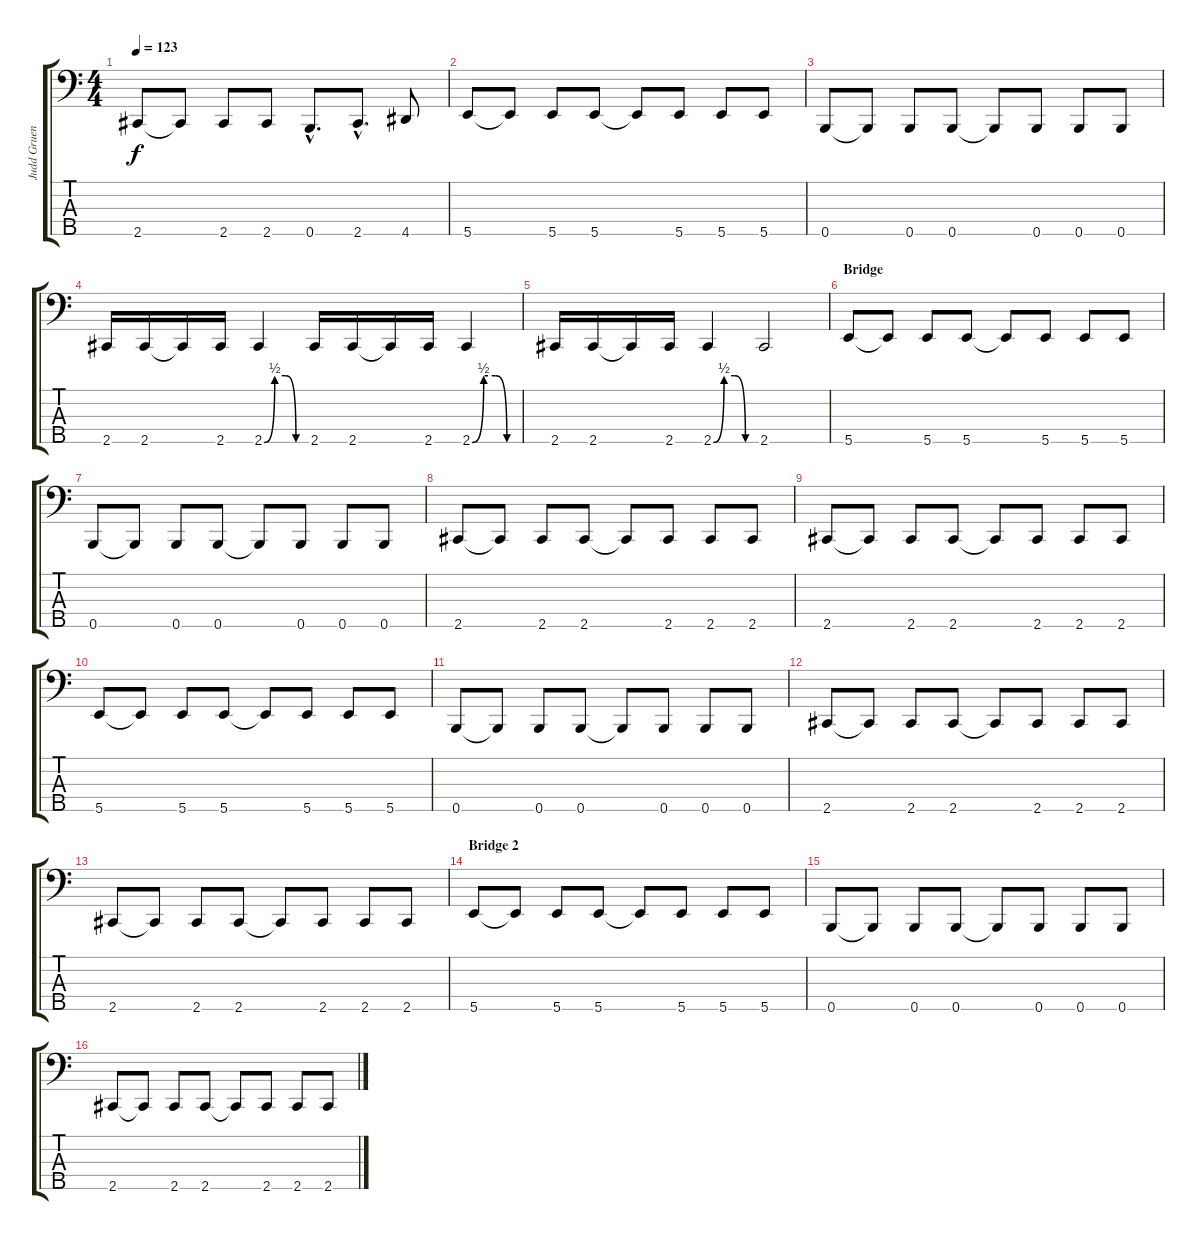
\track ("Judd Gruenbaum (Bass)" "Judd Gruen") {instrument electricbasspick}
\staff {score tabs}
\tuning (G2 D2 A1 E1 B0) {hide}
\ts (4 4)
\tempo 123
\clef f4
\ks c
2.5.8{dy f} 2.5{t}.8 2.5.8 2.5.8 0.5{hac}.8{d} 2.5{hac}.8{d} 4.5.8 |
5.5.8 5.5{t}.8 5.5.8 5.5.8 5.5{t}.8 5.5.8 5.5.8 5.5.8 |
0.5.8 0.5{t}.8 0.5.8 0.5.8 0.5{t}.8 0.5.8 0.5.8 0.5.8 |
2.5.16 2.5.16 2.5{t}.16 2.5.16 2.5{be (custom 0 0 15 2 30 2 45 0 60 0)}.4 2.5.16 2.5.16 2.5{t}.16 2.5.16 2.5{be (custom 0 0 15 2 30 2 45 0 60 0)}.4 |
2.5.16 2.5.16 2.5{t}.16 2.5.16 2.5{be (custom 0 0 15 2 30 2 45 0 60 0)}.4 2.5.2 |
\section ("" "Bridge")
5.5.8 5.5{t}.8 5.5.8 5.5.8 5.5{t}.8 5.5.8 5.5.8 5.5.8 |
0.5.8 0.5{t}.8 0.5.8 0.5.8 0.5{t}.8 0.5.8 0.5.8 0.5.8 |
2.5.8 2.5{t}.8 2.5.8 2.5.8 2.5{t}.8 2.5.8 2.5.8 2.5.8 |
2.5.8 2.5{t}.8 2.5.8 2.5.8 2.5{t}.8 2.5.8 2.5.8 2.5.8 |
5.5.8 5.5{t}.8 5.5.8 5.5.8 5.5{t}.8 5.5.8 5.5.8 5.5.8 |
0.5.8 0.5{t}.8 0.5.8 0.5.8 0.5{t}.8 0.5.8 0.5.8 0.5.8 |
2.5.8 2.5{t}.8 2.5.8 2.5.8 2.5{t}.8 2.5.8 2.5.8 2.5.8 |
2.5.8 2.5{t}.8 2.5.8 2.5.8 2.5{t}.8 2.5.8 2.5.8 2.5.8 |
\section ("" "Bridge 2")
5.5.8 5.5{t}.8 5.5.8 5.5.8 5.5{t}.8 5.5.8 5.5.8 5.5.8 |
0.5.8 0.5{t}.8 0.5.8 0.5.8 0.5{t}.8 0.5.8 0.5.8 0.5.8 |
2.5.8 2.5{t}.8 2.5.8 2.5.8 2.5{t}.8 2.5.8 2.5.8 2.5.8
